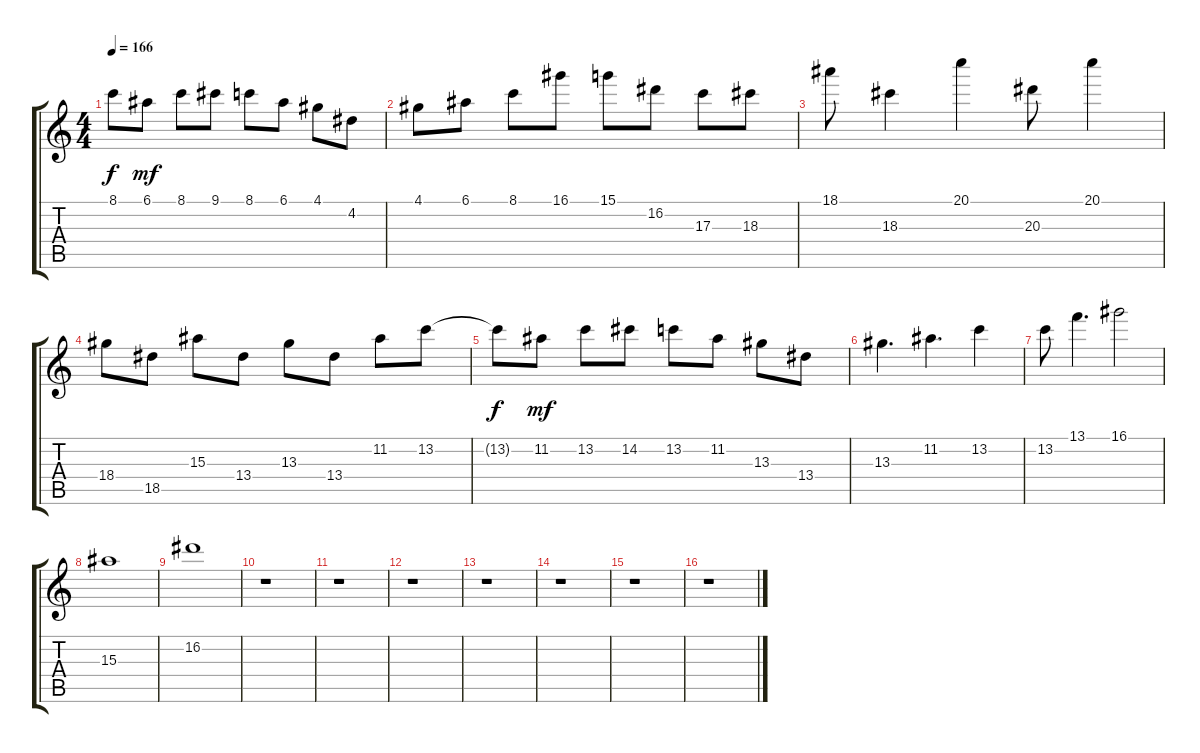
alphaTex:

\track "" {instrument overdrivenguitar}
\staff {score tabs}
\tuning (E4 B3 G3 D3 A2 E2) {hide}
\ts (4 4)
\tempo 166
\clef g2
\ks c
8.1{t}.8{dy f} 6.1.8{dy mf} 8.1.8 9.1.8 8.1.8 6.1.8 4.1.8 4.2.8 |
4.1.8 6.1.8 8.1.8 16.1.8 15.1.8 16.2.8 17.3.8 18.3.8 |
18.1.8 18.3.4 20.1.4 20.3.8 20.1.4 |
18.4.8 18.5.8 15.3.8 13.4.8 13.3.8 13.4.8 11.2.8 13.2.8 |
13.2{t}.8{dy f} 11.2.8{dy mf} 13.2.8 14.2.8 13.2.8 11.2.8 13.3.8 13.4.8 |
13.3.4{d} 11.2.4{d} 13.2.4 |
13.2.8 13.1.4{d} 16.1.2 |
15.3.1 |
16.2.1 |
r.1 |
r.1 |
r.1 |
r.1 |
r.1 |
r.1 |
r.1
